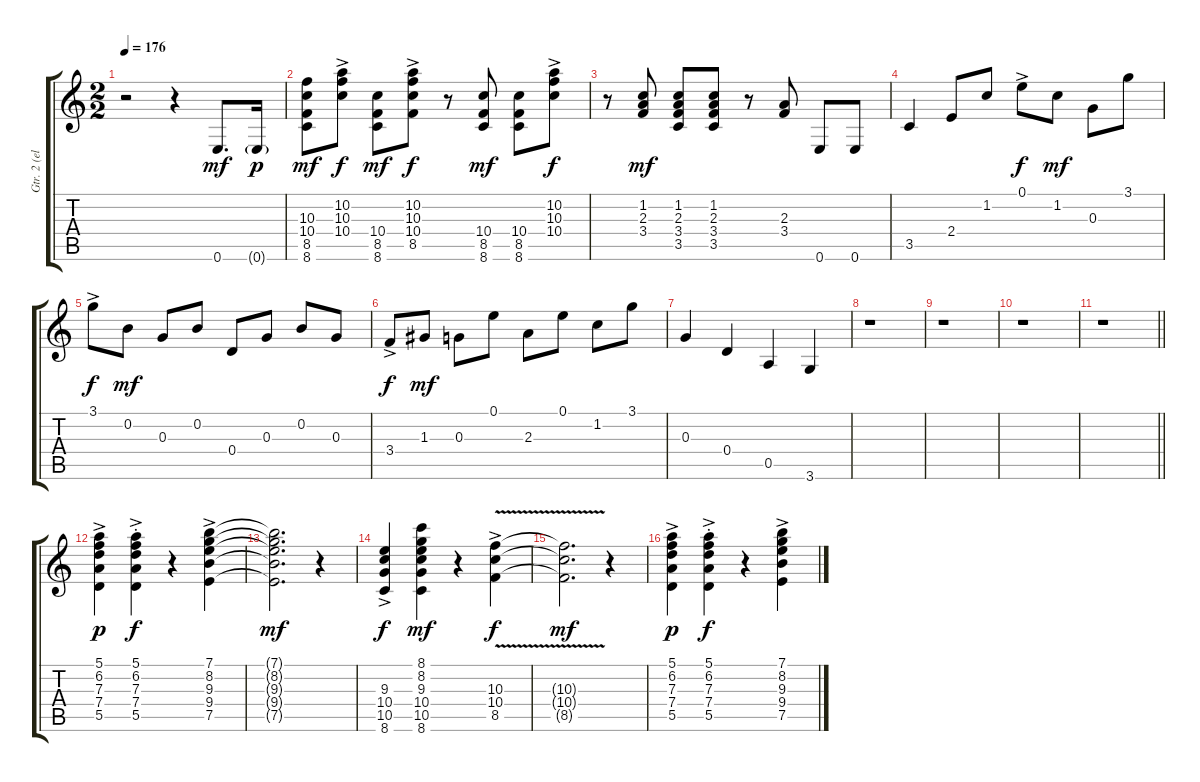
\track ("Gtr. 2 (elec)" "Gtr. 2 (el") {instrument overdrivenguitar}
\staff {score tabs}
\tuning (E4 B3 G3 D3 A2 E2) {hide}
\ts (2 2)
\tempo 176
\clef g2
\ks c
r.2{dy f} r.4 0.6.8{d dy mf} 0.6{g}.16{dy p} |
(10.3 10.4 8.5 8.6).8{dy mf} (10.2{ac} 10.3{ac} 10.4{ac}).8{dy f} (10.4 8.5 8.6).8{dy mf} (10.2{ac} 10.3{ac} 10.4{ac} 8.5{ac}).8{dy f} r.8 (10.4 8.5 8.6).8{dy mf} (10.4 8.5 8.6).8 (10.2{ac} 10.3{ac} 10.4{ac}).8{dy f} |
r.8 (1.2 2.3 3.4).8{dy mf} (1.2 2.3 3.4 3.5).8 (1.2 2.3 3.4 3.5).8 r.8 (2.3 3.4).8 0.6.8 0.6.8 |
3.5.4 2.4.8 1.2.8 0.1{ac}.8{dy f} 1.2.8{dy mf} 0.3.8 3.1.8 |
3.1{ac}.8{dy f} 0.2.8{dy mf} 0.3.8 0.2.8 0.4.8 0.3.8 0.2.8 0.3.8 |
3.4{ac}.8{dy f} 1.3.8{dy mf} 0.3.8 0.1.8 2.3.8 0.1.8 1.2.8 3.1.8 |
0.3.4 0.4.4 0.5.4 3.6.4 |
r.1 |
r.1 |
r.1 |
\barLineRight lightlight
r.1 |
(5.1 6.2{ac} 7.3{ac} 7.4{ac} 5.5{ac}).4{dy p} (5.1{ac st} 6.2{ac st} 7.3{ac st} 7.4{ac st} 5.5{ac st}).4{dy f} r.4 (7.1{ac} 8.2{ac} 9.3{ac} 9.4{ac} 7.5{ac}).4 |
(7.1{t} 8.2{t} 9.3{t} 9.4{t} 7.5{t}).2{d dy mf} r.4 |
(9.3{ac} 10.4{ac} 10.5{ac} 8.6{ac}).4{dy f} (8.1 8.2 9.3 10.4 10.5 8.6).4{dy mf} r.4 (10.3{v ac} 10.4{v ac} 8.5{v ac}).4{dy f} |
(10.3{v t} 10.4{v t} 8.5{v t}).2{d dy mf} r.4 |
(5.1 6.2{ac} 7.3{ac} 7.4{ac} 5.5{ac}).4{dy p} (5.1{ac st} 6.2{ac st} 7.3{ac st} 7.4{ac st} 5.5{ac st}).4{dy f} r.4 (7.1{ac} 8.2{ac} 9.3{ac} 9.4{ac} 7.5{ac}).4
